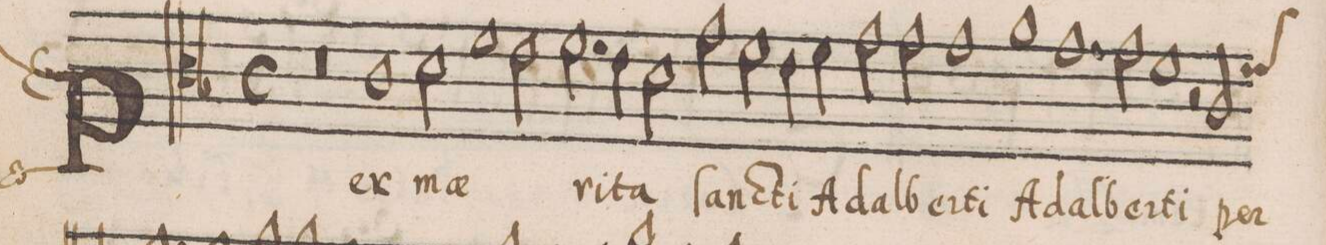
**kern	**text
*I"CANTVS	*
*clefC3	*
*k[b-]	*
*met(C)	*
*M2/1	*
0r	.
=2-	=2-
1c	Per
2d\	mae-
1f\	.
=3-	=3-
2e\	.
2.f\	-ri-
4e\	.
=4-	=4-
2d\	-ta
2g\	ſan-
2f\	-cti
4e\	A-
4f\	.
=5-	=5-
2g\	-dal-
2g\	-ber-
1g	-ti
=6-	=6-
1a	A-
1.g	-dal-
=7-	=7-
2g\	-ber-
1f	-ti
=8-	=8-
2r	.
*custos:f	*
2c/	per
*-	*-
